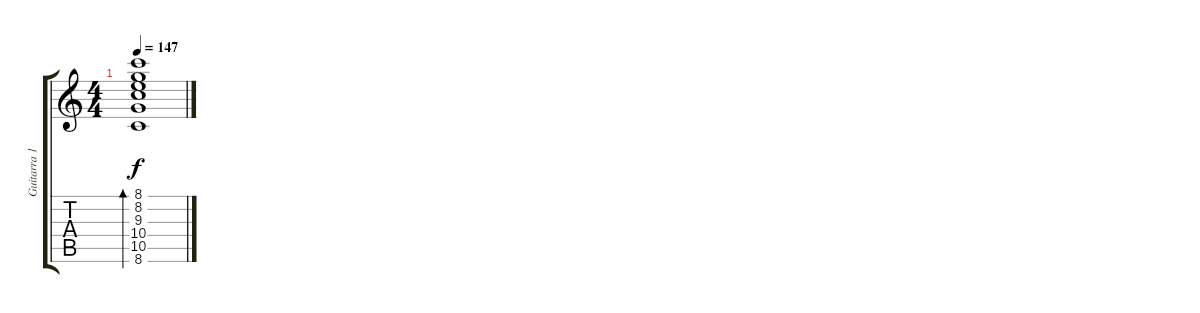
\track ("Guitarra 1" "Guitarra 1") {instrument electricguitarclean}
\staff {score tabs}
\tuning (E4 B3 G3 D3 A2 E2) {hide}
\ts (4 4)
\tempo 147
\clef g2
\ks c
(8.1 8.2 9.3 10.4 10.5 8.6).1{bd 60 dy f}
